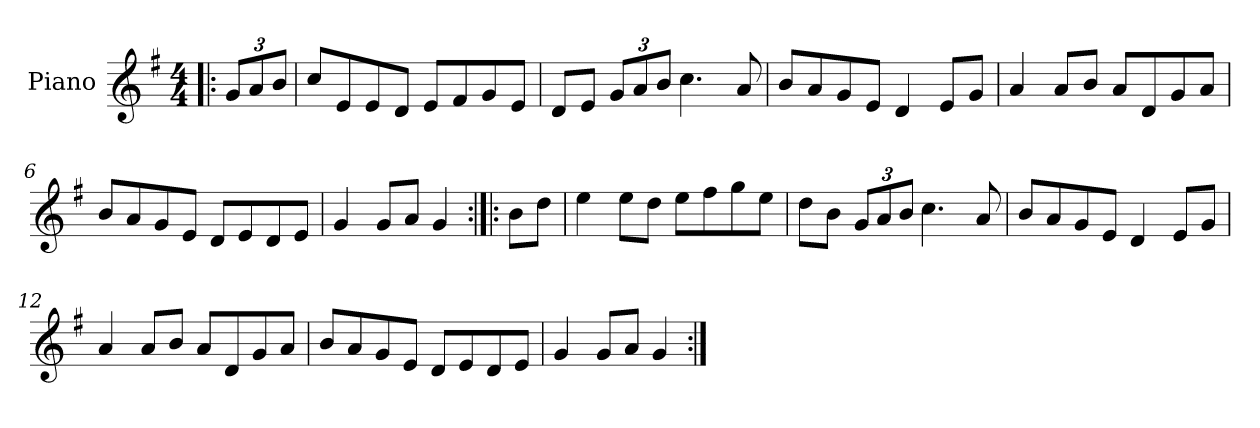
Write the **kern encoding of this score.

**kern
*part1
*staff1
*I"Piano
*I'Pno
*clefG2
*k[f#]
*G:
*M4/4
=1!|:
12g/L
12a/
12b/J
=2
8cc/L
8e/
8e/
8d/J
8e/L
8f#/
8g/
8e/J
=3
8d/L
8e/J
12g/L
12a/
12b/J
4.cc\
8a/
=4
8b/L
8a/
8g/
8e/J
4d/
8e/L
8g/J
=5
4a/
8a/L
8b/J
8a/L
8d/
8g/
8a/J
=6
8b/L
8a/
8g/
8e/J
8d/L
8e/
8d/
8e/J
=7
4g/
8g/L
8a/J
4g/
=8:|!|:
8b\L
8dd\J
=9
4ee\
8ee\L
8dd\J
8ee\L
8ff#\
8gg\
8ee\J
=10
8dd\L
8b\J
12g/L
12a/
12b/J
4.cc\
8a/
=11
8b/L
8a/
8g/
8e/J
4d/
8e/L
8g/J
=12
4a/
8a/L
8b/J
8a/L
8d/
8g/
8a/J
=13
8b/L
8a/
8g/
8e/J
8d/L
8e/
8d/
8e/J
=14
4g/
8g/L
8a/J
4g/
=:|!
*-
